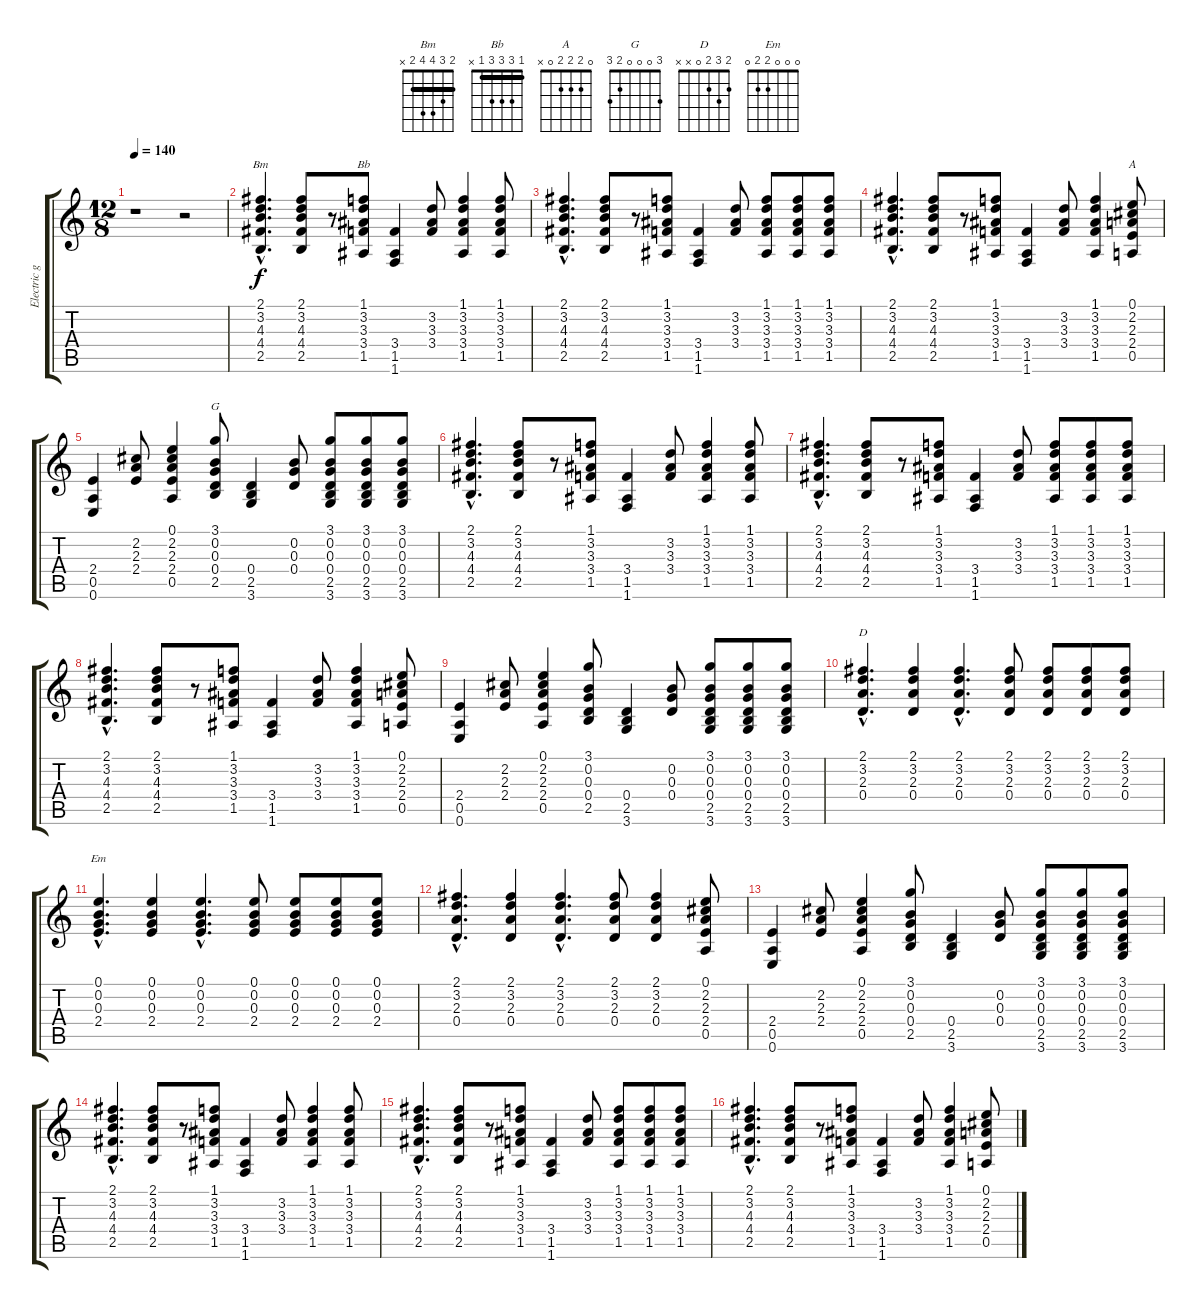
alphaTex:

\track ("Electric guitar 1" "Electric g") {instrument overdrivenguitar}
\staff {score tabs}
\tuning (E4 B3 G3 D3 A2 E2) {hide}
\chord ("Bm" 2 3 4 4 2 x) {barre 2}
\chord ("Bb" 1 3 3 3 1 x) {barre 1}
\chord ("A" 0 2 2 2 0 x)
\chord ("G" 3 0 0 0 2 3)
\chord ("D" 2 3 2 0 x x)
\chord ("Em" 0 0 0 2 2 0)
\ts (12 8)
\tempo 140
\clef g2
\ks c
r.1{dy f instrument overdrivenguitar} r.2 |
(2.1{hac} 3.2{hac} 4.3{hac} 4.4{hac} 2.5{hac}).4{d ch "Bm"} (2.1 3.2 4.3 4.4 2.5).8 r.8 (1.1 3.2 3.3 3.4 1.5).8{ch "Bb"} (3.4 1.5 1.6).4 (3.2 3.3 3.4).8 (1.1 3.2 3.3 3.4 1.5).4 (1.1 3.2 3.3 3.4 1.5).8 |
(2.1{hac} 3.2{hac} 4.3{hac} 4.4{hac} 2.5{hac}).4{d} (2.1 3.2 4.3 4.4 2.5).8 r.8 (1.1 3.2 3.3 3.4 1.5).8 (3.4 1.5 1.6).4 (3.2 3.3 3.4).8 (1.1 3.2 3.3 3.4 1.5).8 (1.1 3.2 3.3 3.4 1.5).8 (1.1 3.2 3.3 3.4 1.5).8 |
(2.1{hac} 3.2{hac} 4.3{hac} 4.4{hac} 2.5{hac}).4{d} (2.1 3.2 4.3 4.4 2.5).8 r.8 (1.1 3.2 3.3 3.4 1.5).8 (3.4 1.5 1.6).4 (3.2 3.3 3.4).8 (1.1 3.2 3.3 3.4 1.5).4 (0.1 2.2 2.3 2.4 0.5).8{ch "A"} |
(2.4 0.5 0.6).4 (2.2 2.3 2.4).8 (0.1 2.2 2.3 2.4 0.5).4 (3.1 0.2 0.3 0.4 2.5).8{ch "G"} (0.4 2.5 3.6).4 (0.2 0.3 0.4).8 (3.1 0.2 0.3 0.4 2.5 3.6).8 (3.1 0.2 0.3 0.4 2.5 3.6).8 (3.1 0.2 0.3 0.4 2.5 3.6).8 |
(2.1{hac} 3.2{hac} 4.3{hac} 4.4{hac} 2.5{hac}).4{d} (2.1 3.2 4.3 4.4 2.5).8 r.8 (1.1 3.2 3.3 3.4 1.5).8 (3.4 1.5 1.6).4 (3.2 3.3 3.4).8 (1.1 3.2 3.3 3.4 1.5).4 (1.1 3.2 3.3 3.4 1.5).8 |
(2.1{hac} 3.2{hac} 4.3{hac} 4.4{hac} 2.5{hac}).4{d} (2.1 3.2 4.3 4.4 2.5).8 r.8 (1.1 3.2 3.3 3.4 1.5).8 (3.4 1.5 1.6).4 (3.2 3.3 3.4).8 (1.1 3.2 3.3 3.4 1.5).8 (1.1 3.2 3.3 3.4 1.5).8 (1.1 3.2 3.3 3.4 1.5).8 |
(2.1{hac} 3.2{hac} 4.3{hac} 4.4{hac} 2.5{hac}).4{d} (2.1 3.2 4.3 4.4 2.5).8 r.8 (1.1 3.2 3.3 3.4 1.5).8 (3.4 1.5 1.6).4 (3.2 3.3 3.4).8 (1.1 3.2 3.3 3.4 1.5).4 (0.1 2.2 2.3 2.4 0.5).8 |
(2.4 0.5 0.6).4 (2.2 2.3 2.4).8 (0.1 2.2 2.3 2.4 0.5).4 (3.1 0.2 0.3 0.4 2.5).8 (0.4 2.5 3.6).4 (0.2 0.3 0.4).8 (3.1 0.2 0.3 0.4 2.5 3.6).8 (3.1 0.2 0.3 0.4 2.5 3.6).8 (3.1 0.2 0.3 0.4 2.5 3.6).8 |
(2.1{hac} 3.2{hac} 2.3{hac} 0.4{hac}).4{d ch "D"} (2.1 3.2 2.3 0.4).4 (2.1{hac} 3.2{hac} 2.3{hac} 0.4{hac}).4{d} (2.1 3.2 2.3 0.4).8 (2.1 3.2 2.3 0.4).8 (2.1 3.2 2.3 0.4).8 (2.1 3.2 2.3 0.4).8 |
(0.1{hac} 0.2{hac} 0.3{hac} 2.4{hac}).4{d ch "Em"} (0.1 0.2 0.3 2.4).4 (0.1{hac} 0.2{hac} 0.3{hac} 2.4{hac}).4{d} (0.1 0.2 0.3 2.4).8 (0.1 0.2 0.3 2.4).8 (0.1 0.2 0.3 2.4).8 (0.1 0.2 0.3 2.4).8 |
(2.1{hac} 3.2{hac} 2.3{hac} 0.4{hac}).4{d} (2.1 3.2 2.3 0.4).4 (2.1{hac} 3.2{hac} 2.3{hac} 0.4{hac}).4{d} (2.1 3.2 2.3 0.4).8 (2.1 3.2 2.3 0.4).4 (0.1 2.2 2.3 2.4 0.5).8 |
(2.4 0.5 0.6).4 (2.2 2.3 2.4).8 (0.1 2.2 2.3 2.4 0.5).4 (3.1 0.2 0.3 0.4 2.5).8 (0.4 2.5 3.6).4 (0.2 0.3 0.4).8 (3.1 0.2 0.3 0.4 2.5 3.6).8 (3.1 0.2 0.3 0.4 2.5 3.6).8 (3.1 0.2 0.3 0.4 2.5 3.6).8 |
(2.1{hac} 3.2{hac} 4.3{hac} 4.4{hac} 2.5{hac}).4{d} (2.1 3.2 4.3 4.4 2.5).8 r.8 (1.1 3.2 3.3 3.4 1.5).8 (3.4 1.5 1.6).4 (3.2 3.3 3.4).8 (1.1 3.2 3.3 3.4 1.5).4 (1.1 3.2 3.3 3.4 1.5).8 |
(2.1{hac} 3.2{hac} 4.3{hac} 4.4{hac} 2.5{hac}).4{d} (2.1 3.2 4.3 4.4 2.5).8 r.8 (1.1 3.2 3.3 3.4 1.5).8 (3.4 1.5 1.6).4 (3.2 3.3 3.4).8 (1.1 3.2 3.3 3.4 1.5).8 (1.1 3.2 3.3 3.4 1.5).8 (1.1 3.2 3.3 3.4 1.5).8 |
(2.1{hac} 3.2{hac} 4.3{hac} 4.4{hac} 2.5{hac}).4{d} (2.1 3.2 4.3 4.4 2.5).8 r.8 (1.1 3.2 3.3 3.4 1.5).8 (3.4 1.5 1.6).4 (3.2 3.3 3.4).8 (1.1 3.2 3.3 3.4 1.5).4 (0.1 2.2 2.3 2.4 0.5).8
